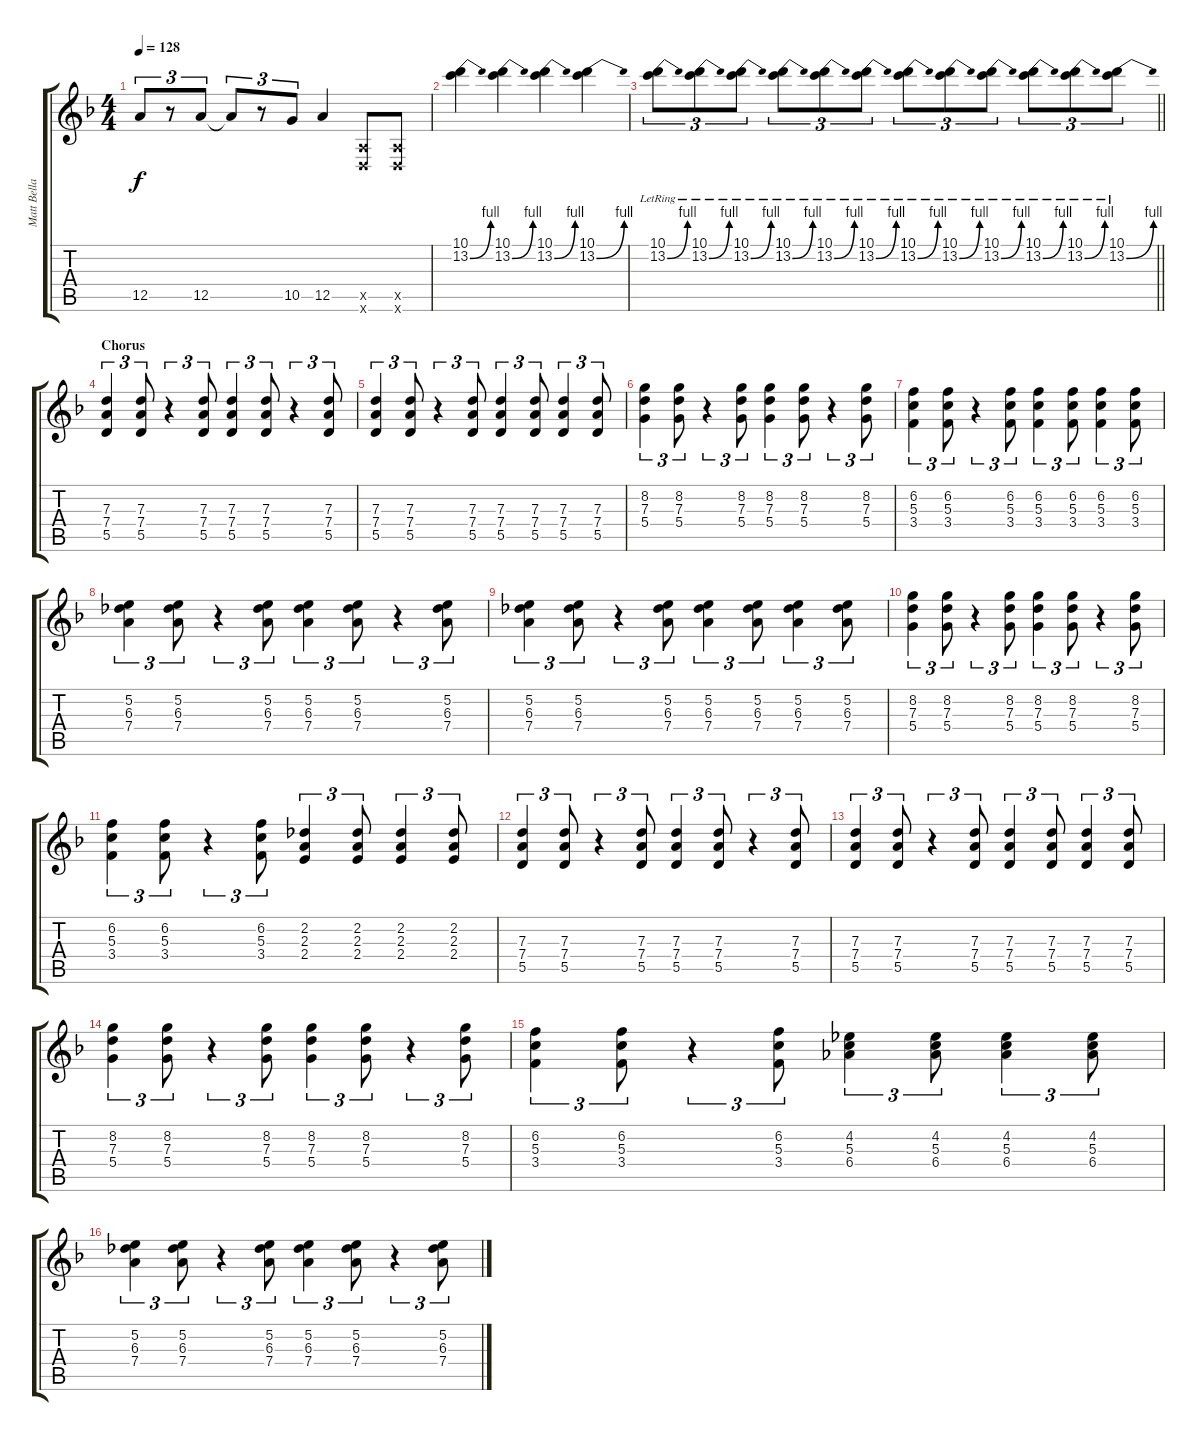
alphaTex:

\track ("Matt Bellamy Guitar" "Matt Bella") {instrument overdrivenguitar}
\staff {score tabs}
\tuning (E4 B3 G3 D3 A2 D2) {hide}
\ts (4 4)
\tempo 128
\clef g2
\ks dminor
12.5{t}.8{tu (3 2) dy f} r.8{tu (3 2)} 12.5.8{tu (3 2)} 12.5{t}.8{tu (3 2)} r.8{tu (3 2)} 10.5.8{tu (3 2)} 12.5.4 (0.5{x} 0.6{x}).8 (0.5{x} 0.6{x}).8 |
(10.1 13.2{be (bend 0 0 60 4)}).4 (10.1 13.2{be (bend 0 0 60 4)}).4 (10.1 13.2{be (bend 0 0 60 4)}).4 (10.1 13.2{be (bend 0 0 60 4)}).4 |
\barLineRight lightlight
(10.1{lr} 13.2{be (bend 0 0 60 4) lr}).8{tu (3 2)} (10.1{lr} 13.2{be (bend 0 0 60 4) lr}).8{tu (3 2)} (10.1{lr} 13.2{be (bend 0 0 60 4) lr}).8{tu (3 2)} (10.1{lr} 13.2{be (bend 0 0 60 4) lr}).8{tu (3 2)} (10.1{lr} 13.2{be (bend 0 0 60 4) lr}).8{tu (3 2)} (10.1{lr} 13.2{be (bend 0 0 60 4) lr}).8{tu (3 2)} (10.1{lr} 13.2{be (bend 0 0 60 4) lr}).8{tu (3 2)} (10.1{lr} 13.2{be (bend 0 0 60 4) lr}).8{tu (3 2)} (10.1{lr} 13.2{be (bend 0 0 60 4) lr}).8{tu (3 2)} (10.1{lr} 13.2{be (bend 0 0 60 4) lr}).8{tu (3 2)} (10.1{lr} 13.2{be (bend 0 0 60 4) lr}).8{tu (3 2)} (10.1{lr} 13.2{be (bend 0 0 60 4) lr}).8{tu (3 2)} |
\section ("" "Chorus")
(7.3 7.4 5.5).4{tu (3 2)} (7.3 7.4 5.5).8{tu (3 2)} r.4{tu (3 2)} (7.3 7.4 5.5).8{tu (3 2)} (7.3 7.4 5.5).4{tu (3 2)} (7.3 7.4 5.5).8{tu (3 2)} r.4{tu (3 2)} (7.3 7.4 5.5).8{tu (3 2)} |
(7.3 7.4 5.5).4{tu (3 2)} (7.3 7.4 5.5).8{tu (3 2)} r.4{tu (3 2)} (7.3 7.4 5.5).8{tu (3 2)} (7.3 7.4 5.5).4{tu (3 2)} (7.3 7.4 5.5).8{tu (3 2)} (7.3 7.4 5.5).4{tu (3 2)} (7.3 7.4 5.5).8{tu (3 2)} |
(8.2 7.3 5.4).4{tu (3 2)} (8.2 7.3 5.4).8{tu (3 2)} r.4{tu (3 2)} (8.2 7.3 5.4).8{tu (3 2)} (8.2 7.3 5.4).4{tu (3 2)} (8.2 7.3 5.4).8{tu (3 2)} r.4{tu (3 2)} (8.2 7.3 5.4).8{tu (3 2)} |
(6.2 5.3 3.4).4{tu (3 2)} (6.2 5.3 3.4).8{tu (3 2)} r.4{tu (3 2)} (6.2 5.3 3.4).8{tu (3 2)} (6.2 5.3 3.4).4{tu (3 2)} (6.2 5.3 3.4).8{tu (3 2)} (6.2 5.3 3.4).4{tu (3 2)} (6.2 5.3 3.4).8{tu (3 2)} |
(5.2 6.3 7.4).4{tu (3 2)} (5.2 6.3 7.4).8{tu (3 2)} r.4{tu (3 2)} (5.2 6.3 7.4).8{tu (3 2)} (5.2 6.3 7.4).4{tu (3 2)} (5.2 6.3 7.4).8{tu (3 2)} r.4{tu (3 2)} (5.2 6.3 7.4).8{tu (3 2)} |
(5.2 6.3 7.4).4{tu (3 2)} (5.2 6.3 7.4).8{tu (3 2)} r.4{tu (3 2)} (5.2 6.3 7.4).8{tu (3 2)} (5.2 6.3 7.4).4{tu (3 2)} (5.2 6.3 7.4).8{tu (3 2)} (5.2 6.3 7.4).4{tu (3 2)} (5.2 6.3 7.4).8{tu (3 2)} |
(8.2 7.3 5.4).4{tu (3 2)} (8.2 7.3 5.4).8{tu (3 2)} r.4{tu (3 2)} (8.2 7.3 5.4).8{tu (3 2)} (8.2 7.3 5.4).4{tu (3 2)} (8.2 7.3 5.4).8{tu (3 2)} r.4{tu (3 2)} (8.2 7.3 5.4).8{tu (3 2)} |
(6.2 5.3 3.4).4{tu (3 2)} (6.2 5.3 3.4).8{tu (3 2)} r.4{tu (3 2)} (6.2 5.3 3.4).8{tu (3 2)} (2.2 2.3 2.4).4{tu (3 2)} (2.2 2.3 2.4).8{tu (3 2)} (2.2 2.3 2.4).4{tu (3 2)} (2.2 2.3 2.4).8{tu (3 2)} |
(7.3 7.4 5.5).4{tu (3 2)} (7.3 7.4 5.5).8{tu (3 2)} r.4{tu (3 2)} (7.3 7.4 5.5).8{tu (3 2)} (7.3 7.4 5.5).4{tu (3 2)} (7.3 7.4 5.5).8{tu (3 2)} r.4{tu (3 2)} (7.3 7.4 5.5).8{tu (3 2)} |
(7.3 7.4 5.5).4{tu (3 2)} (7.3 7.4 5.5).8{tu (3 2)} r.4{tu (3 2)} (7.3 7.4 5.5).8{tu (3 2)} (7.3 7.4 5.5).4{tu (3 2)} (7.3 7.4 5.5).8{tu (3 2)} (7.3 7.4 5.5).4{tu (3 2)} (7.3 7.4 5.5).8{tu (3 2)} |
(8.2 7.3 5.4).4{tu (3 2)} (8.2 7.3 5.4).8{tu (3 2)} r.4{tu (3 2)} (8.2 7.3 5.4).8{tu (3 2)} (8.2 7.3 5.4).4{tu (3 2)} (8.2 7.3 5.4).8{tu (3 2)} r.4{tu (3 2)} (8.2 7.3 5.4).8{tu (3 2)} |
(6.2 5.3 3.4).4{tu (3 2)} (6.2 5.3 3.4).8{tu (3 2)} r.4{tu (3 2)} (6.2 5.3 3.4).8{tu (3 2)} (4.2 5.3 6.4).4{tu (3 2)} (4.2 5.3 6.4).8{tu (3 2)} (4.2 5.3 6.4).4{tu (3 2)} (4.2 5.3 6.4).8{tu (3 2)} |
(5.2 6.3 7.4).4{tu (3 2)} (5.2 6.3 7.4).8{tu (3 2)} r.4{tu (3 2)} (5.2 6.3 7.4).8{tu (3 2)} (5.2 6.3 7.4).4{tu (3 2)} (5.2 6.3 7.4).8{tu (3 2)} r.4{tu (3 2)} (5.2 6.3 7.4).8{tu (3 2)}
